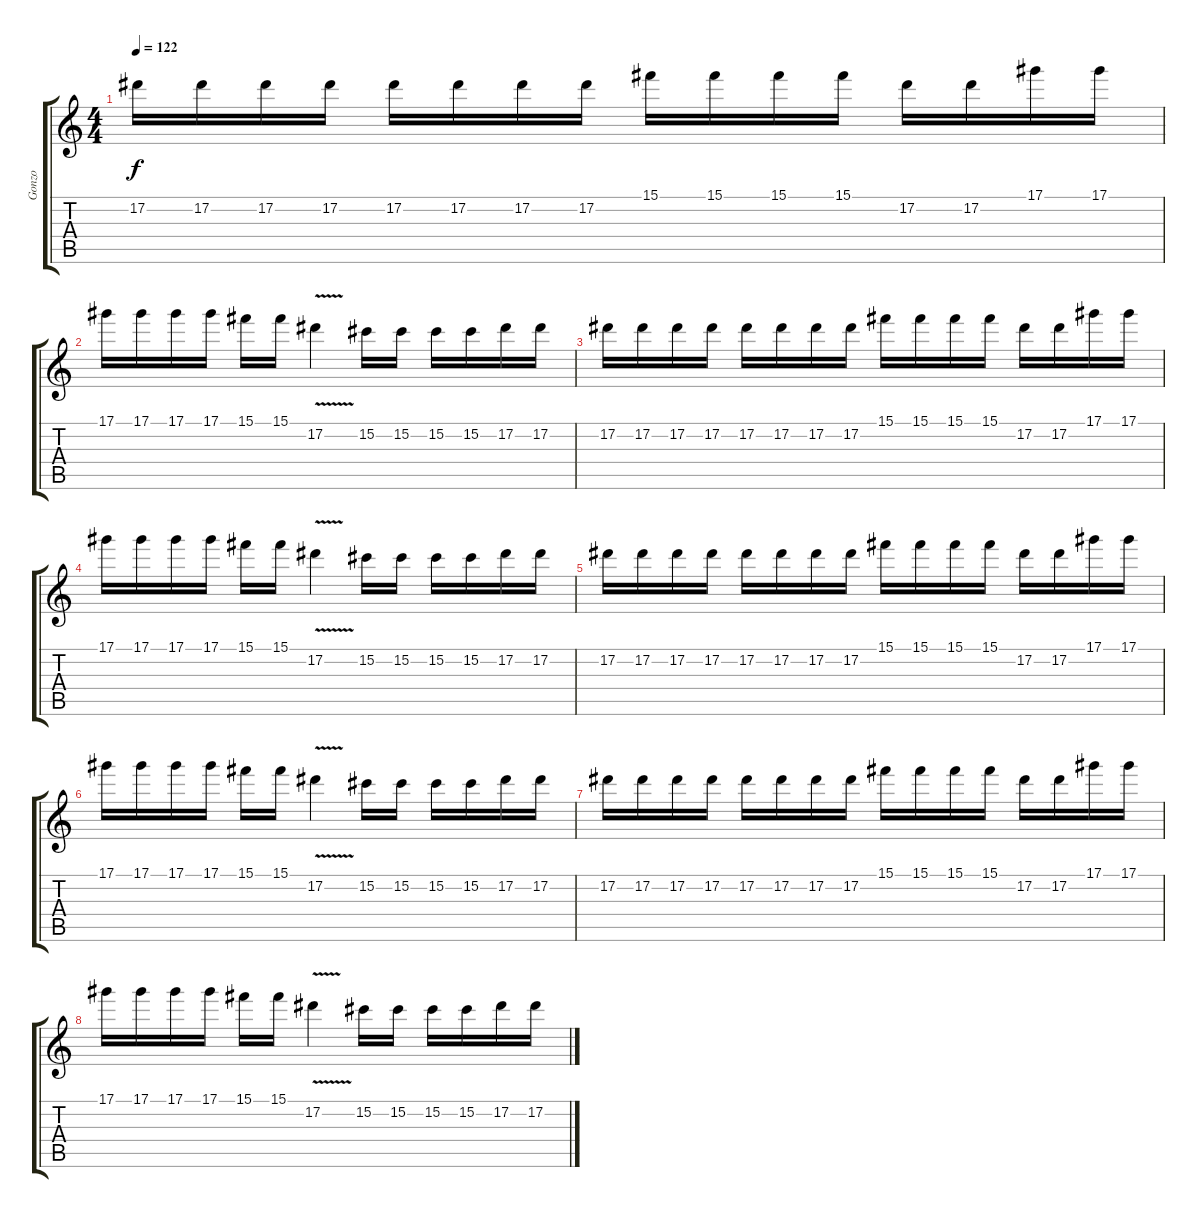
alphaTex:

\track ("Gonzo" "Gonzo") {instrument distortionguitar}
\staff {score tabs}
\tuning (Eb4 Bb3 Gb3 Db3 Ab2 Eb2) {hide}
\ts (4 4)
\tempo 122
\clef g2
\ks c
17.2.16{dy f} 17.2.16 17.2.16 17.2.16 17.2.16 17.2.16 17.2.16 17.2.16 15.1.16 15.1.16 15.1.16 15.1.16 17.2.16 17.2.16 17.1.16 17.1.16 |
17.1.16 17.1.16 17.1.16 17.1.16 15.1.16 15.1.16 17.2{v}.4 15.2.16 15.2.16 15.2.16 15.2.16 17.2.16 17.2.16 |
17.2.16 17.2.16 17.2.16 17.2.16 17.2.16 17.2.16 17.2.16 17.2.16 15.1.16 15.1.16 15.1.16 15.1.16 17.2.16 17.2.16 17.1.16 17.1.16 |
17.1.16 17.1.16 17.1.16 17.1.16 15.1.16 15.1.16 17.2{v}.4 15.2.16 15.2.16 15.2.16 15.2.16 17.2.16 17.2.16 |
17.2.16 17.2.16 17.2.16 17.2.16 17.2.16 17.2.16 17.2.16 17.2.16 15.1.16 15.1.16 15.1.16 15.1.16 17.2.16 17.2.16 17.1.16 17.1.16 |
17.1.16 17.1.16 17.1.16 17.1.16 15.1.16 15.1.16 17.2{v}.4 15.2.16 15.2.16 15.2.16 15.2.16 17.2.16 17.2.16 |
17.2.16 17.2.16 17.2.16 17.2.16 17.2.16 17.2.16 17.2.16 17.2.16 15.1.16 15.1.16 15.1.16 15.1.16 17.2.16 17.2.16 17.1.16 17.1.16 |
17.1.16 17.1.16 17.1.16 17.1.16 15.1.16 15.1.16 17.2{v}.4 15.2.16 15.2.16 15.2.16 15.2.16 17.2.16 17.2.16
